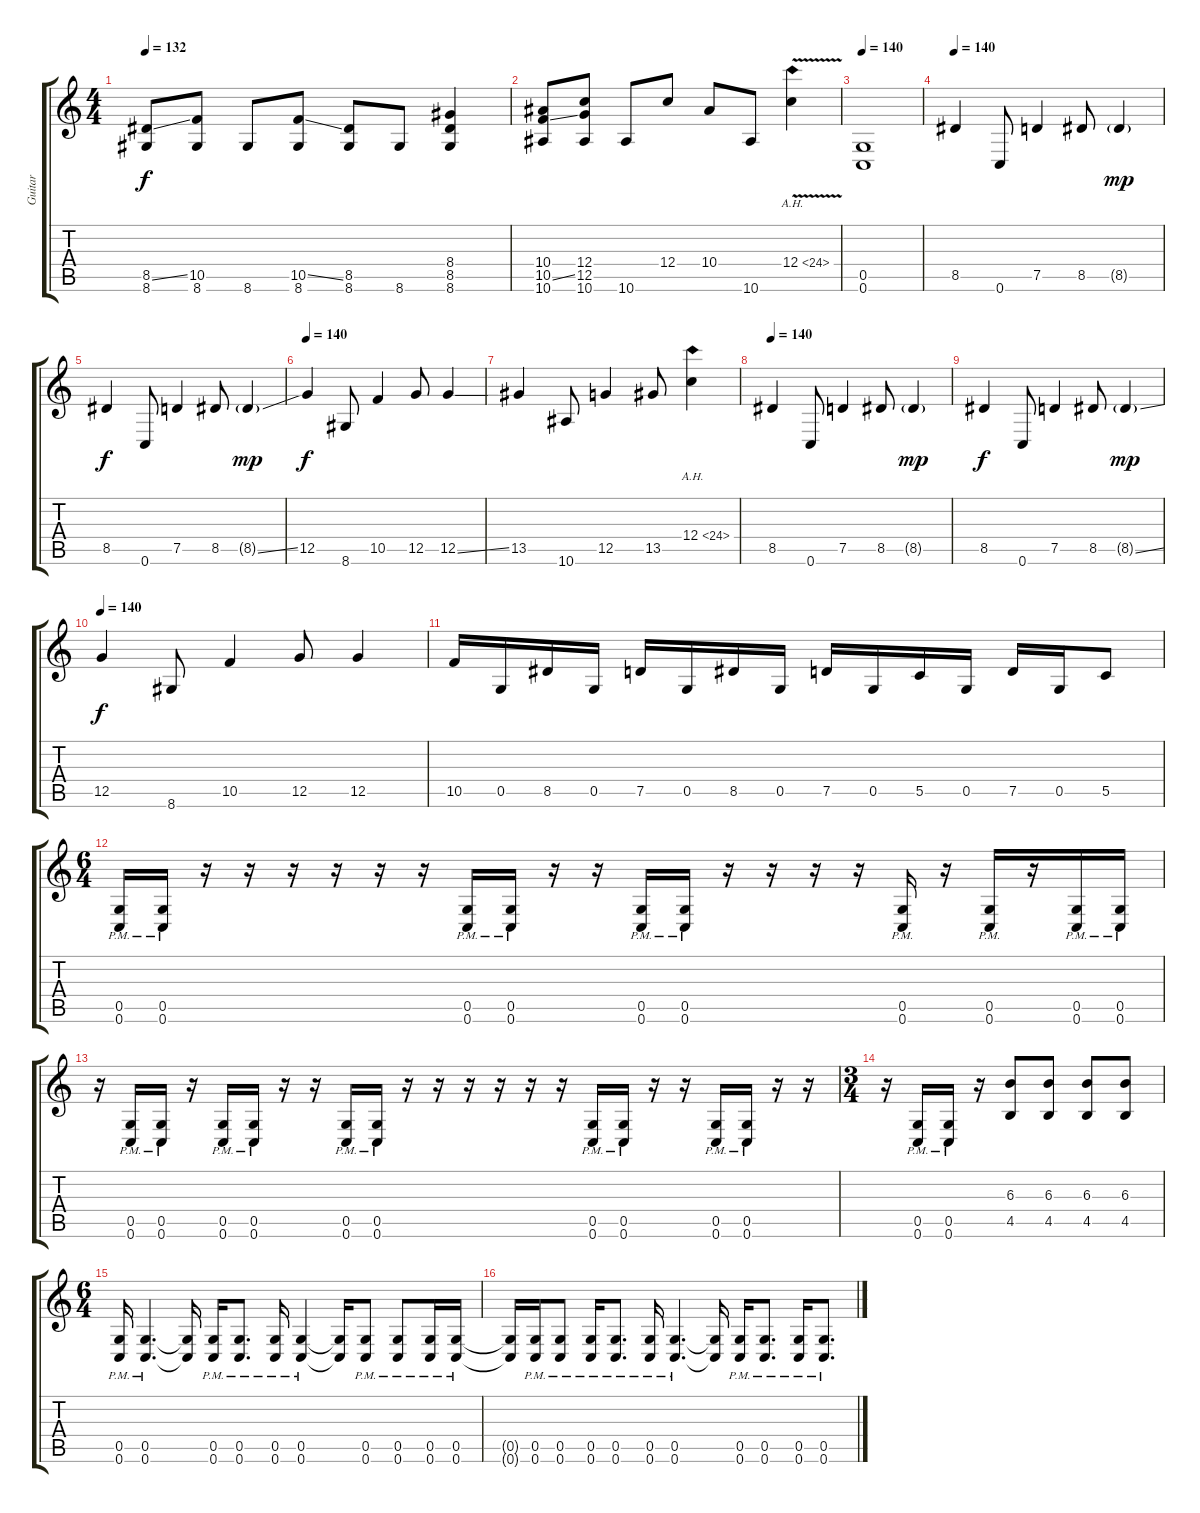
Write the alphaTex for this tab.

\track ("Guitar" "Guitar") {instrument distortionguitar}
\staff {score tabs}
\tuning (D4 A3 F3 C3 G2 C2) {hide}
\ts (4 4)
\tempo 132
\clef g2
\ks c
(8.5{ss} 8.6).8{dy f} (10.5 8.6).8 8.6.8 (10.5{ss} 8.6).8 (8.5 8.6).8 8.6.8 (8.4 8.5 8.6).4 |
(10.4 10.5{ss} 10.6).8 (12.4 12.5 10.6).8 10.6.8 12.4.8 10.4.8 10.6.8 12.4{ah 12 v}.4{instrument guitarharmonics} |
\tempo 140
(0.5 0.6).1{instrument distortionguitar} |
\tempo 140
8.5.4 0.6.8 7.5.4 8.5.8 8.5{g}.4{dy mp} |
8.5.4{dy f} 0.6.8 7.5.4 8.5.8 8.5{ss g}.4{dy mp} |
\tempo 140
12.5.4{dy f} 8.6.8 10.5.4 12.5.8 12.5{ss}.4 |
13.5.4 10.6.8 12.5.4 13.5.8 12.4{ah 12}.4{instrument guitarharmonics} |
\tempo 140
8.5.4{instrument distortionguitar} 0.6.8 7.5.4 8.5.8 8.5{g}.4{dy mp} |
8.5.4{dy f} 0.6.8 7.5.4 8.5.8 8.5{ss g}.4{dy mp} |
\tempo 140
12.5.4{dy f} 8.6.8 10.5.4 12.5.8 12.5.4 |
10.5.16 0.5.16 8.5.16 0.5.16 7.5.16 0.5.16 8.5.16 0.5.16 7.5.16 0.5.16 5.5.16 0.5.16 7.5.16 0.5.16 5.5.8 |
\ts (6 4)
(0.5{pm} 0.6{pm}).16 (0.5{pm} 0.6{pm}).16 r.16 r.16 r.16 r.16 r.16 r.16 (0.5{pm} 0.6{pm}).16 (0.5{pm} 0.6{pm}).16 r.16 r.16 (0.5{pm} 0.6{pm}).16 (0.5{pm} 0.6{pm}).16 r.16 r.16 r.16 r.16 (0.5{pm} 0.6{pm}).16 r.16 (0.5{pm} 0.6{pm}).16 r.16 (0.5{pm} 0.6{pm}).16 (0.5{pm} 0.6{pm}).16 |
r.16 (0.5{pm} 0.6{pm}).16 (0.5{pm} 0.6{pm}).16 r.16 (0.5{pm} 0.6{pm}).16 (0.5{pm} 0.6{pm}).16 r.16 r.16 (0.5{pm} 0.6{pm}).16 (0.5{pm} 0.6{pm}).16 r.16 r.16 r.16 r.16 r.16 r.16 (0.5{pm} 0.6{pm}).16 (0.5{pm} 0.6{pm}).16 r.16 r.16 (0.5{pm} 0.6{pm}).16 (0.5{pm} 0.6{pm}).16 r.16 r.16 |
\ts (3 4)
r.16 (0.5{pm} 0.6{pm}).16 (0.5{pm} 0.6{pm}).16 r.16 (6.3 4.5).8 (6.3 4.5).8 (6.3 4.5).8 (6.3 4.5).8 |
\ts (6 4)
(0.5{pm} 0.6{pm}).16 (0.5{pm} 0.6{pm}).4{d} (0.5{t} 0.6{t}).16 (0.5{pm} 0.6{pm}).16 (0.5{pm} 0.6{pm}).8{d} (0.5{pm} 0.6{pm}).16 (0.5{pm} 0.6{pm}).4 (0.5{t} 0.6{t}).16 (0.5{pm} 0.6{pm}).8 (0.5{pm} 0.6{pm}).8 (0.5{pm} 0.6{pm}).16 (0.5{pm} 0.6{pm}).16 |
(0.5{t} 0.6{t}).16 (0.5{pm} 0.6{pm}).16 (0.5{pm} 0.6{pm}).8 (0.5{pm} 0.6{pm}).16 (0.5{pm} 0.6{pm}).8{d} (0.5{pm} 0.6{pm}).16 (0.5{pm} 0.6{pm}).4{d} (0.5{t} 0.6{t}).16 (0.5{pm} 0.6{pm}).16 (0.5{pm} 0.6{pm}).8{d} (0.5{pm} 0.6{pm}).16 (0.5{pm} 0.6{pm}).8{d}
